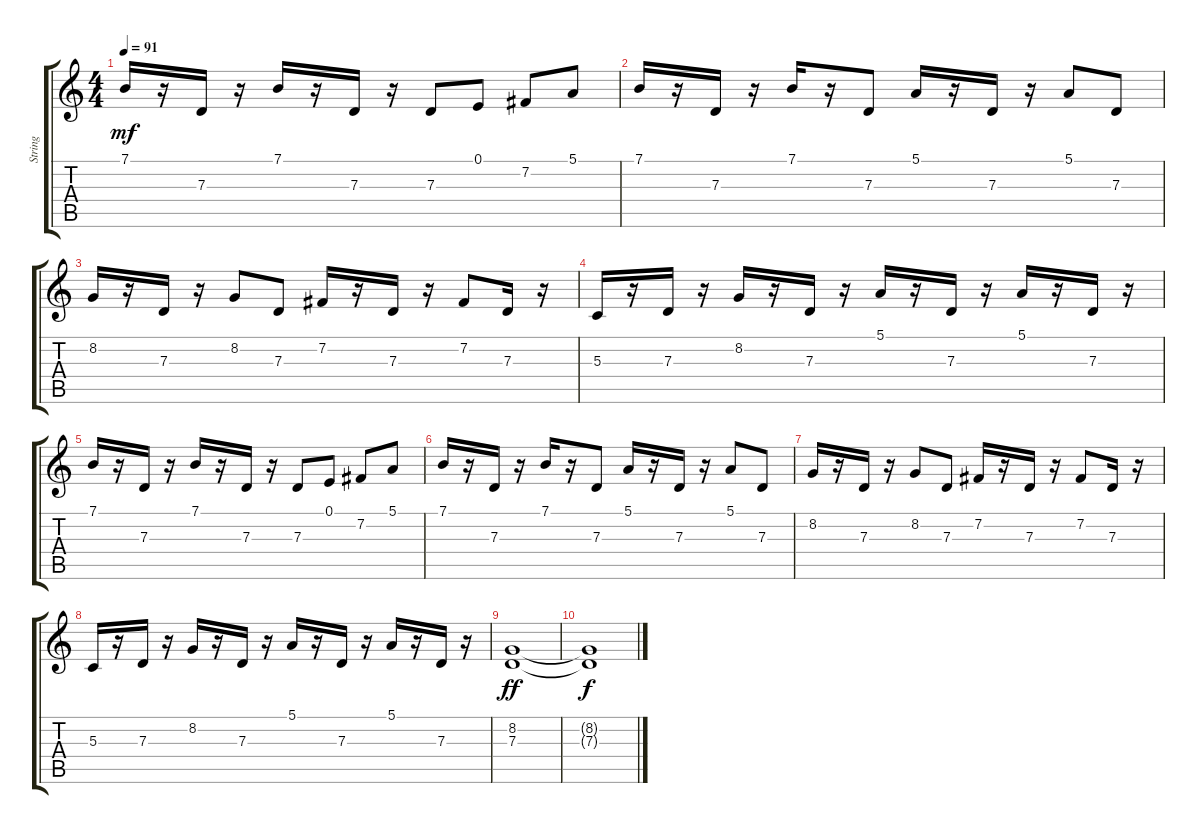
\track ("String" "String") {instrument stringensemble1}
\staff {score tabs}
\tuning (E4 B3 G3 D3 A2 E2) {hide}
\ts (4 4)
\tempo 91
\clef g2
\ks c
7.1.16{dy mf} r.16 7.3.16 r.16 7.1.16 r.16 7.3.16 r.16 7.3.8 0.1.8 7.2.8 5.1.8 |
7.1.16 r.16 7.3.16 r.16 7.1.16 r.16 7.3.8 5.1.16 r.16 7.3.16 r.16 5.1.8 7.3.8 |
8.2.16 r.16 7.3.16 r.16 8.2.8 7.3.8 7.2.16 r.16 7.3.16 r.16 7.2.8 7.3.16 r.16 |
5.3.16 r.16 7.3.16 r.16 8.2.16 r.16 7.3.16 r.16 5.1.16 r.16 7.3.16 r.16 5.1.16 r.16 7.3.16 r.16 |
7.1.16 r.16 7.3.16 r.16 7.1.16 r.16 7.3.16 r.16 7.3.8 0.1.8 7.2.8 5.1.8 |
7.1.16 r.16 7.3.16 r.16 7.1.16 r.16 7.3.8 5.1.16 r.16 7.3.16 r.16 5.1.8 7.3.8 |
8.2.16 r.16 7.3.16 r.16 8.2.8 7.3.8 7.2.16 r.16 7.3.16 r.16 7.2.8 7.3.16 r.16 |
5.3.16 r.16 7.3.16 r.16 8.2.16 r.16 7.3.16 r.16 5.1.16 r.16 7.3.16 r.16 5.1.16 r.16 7.3.16 r.16 |
(8.2 7.3).1{dy ff} |
(8.2{t} 7.3{t}).1{dy f}
